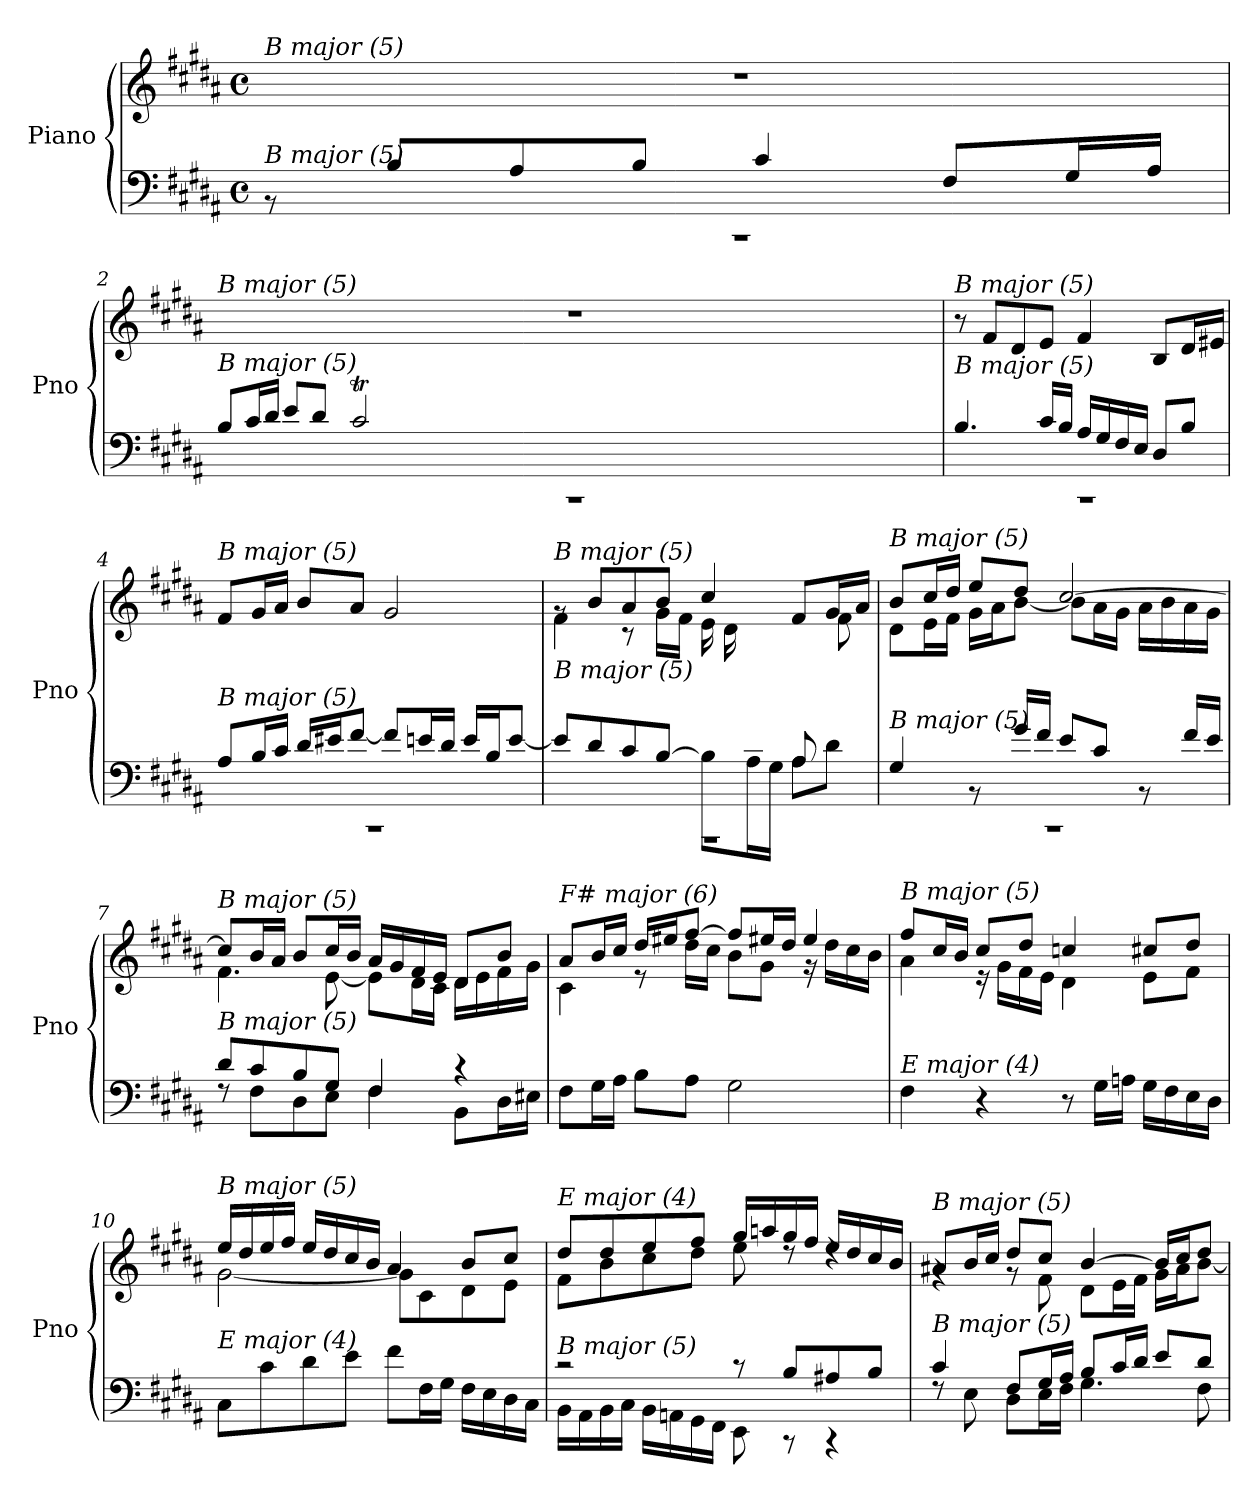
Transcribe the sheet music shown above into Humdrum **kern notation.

**kern	**kern
*part1	*part1
*staff2	*staff1
*I"Piano	*
*I'Pno	*
*clefF4	*clefG2
*k[f#c#g#d#a#]	*k[f#c#g#d#a#]
*M4/4	*M4/4
*met(c)	*met(c)
=1	=1
*^	*
!	!	!LO:TX:i:t=B major (5)
!LO:TX:i:t=B major (5)	!	!
1rCC	8r	1r
.	8B/L	.
.	8A#/	.
.	8B/J	.
.	4c#/	.
.	8F#/L	.
.	16G#/L	.
.	16A#/JJ	.
!!LO:LB:g=z
=2	=2	=2
*	*^	*^
!	!	!	!LO:TX:i:t=B major (5)	!
!LO:TX:i:t=B major (5)	!	!	!	!
1rCC	2ryy	8B/L	1r	2ryy
.	.	16c#/L	.	.
.	.	16d#/JJ	.	.
.	.	8e/L	.	.
.	.	8d#/J	.	.
.	64d#yy	2c#T/	.	2ryy
.	64c#yy	.	.	.
.	64d#yy	.	.	.
.	64c#yy	.	.	.
.	64d#yy	.	.	.
.	64c#yy	.	.	.
.	64d#yy	.	.	.
.	64c#yy	.	.	.
.	64d#yy	.	.	.
.	64c#yy	.	.	.
.	64d#yy	.	.	.
.	64c#yy	.	.	.
.	64d#yy	.	.	.
.	64c#yy	.	.	.
.	64d#yy	.	.	.
.	64c#yy	.	.	.
.	64d#yy	.	.	.
.	64c#yy	.	.	.
.	64d#yy	.	.	.
.	64c#yy	.	.	.
.	64d#yy	.	.	.
.	64c#yy	.	.	.
.	64d#yy	.	.	.
.	64c#yy	.	.	.
.	64d#yy	.	.	.
.	64c#yy	.	.	.
.	64d#yy	.	.	.
.	64c#yy	.	.	.
.	64d#yy	.	.	.
.	64c#yy	.	.	.
.	64d#yy	.	.	.
.	64c#yy	.	.	.
*	*v	*v	*	*
*	*	*v	*v
!!LO:LB:g=z
=3	=3	=3
!	!	!LO:TX:i:t=B major (5)
!LO:TX:i:t=B major (5)	!	!
1rCC	4.B/	8r
.	.	8f#/L
.	.	8d#/
.	16c#/LL	8e/J
.	16B/JJ	.
.	16A#/LL	4f#/
.	16G#/	.
.	16F#/	.
.	16E/JJ	.
.	8D#/L	8B/L
.	8B/J	16d#/L
.	.	16e#Xi/JJ
=4	=4	=4
!	!	!LO:TX:i:t=B major (5)
!LO:TX:i:t=B major (5)	!	!
1rCC	8A#/L	8f#/L
.	16B/L	16g#/L
.	16c#/JJ	16a#/JJ
.	16d#/LL	8b/L
.	16e#Xi/J	.
.	[8f#/J	8a#/J
.	8f#/L]	2g#/
.	16en/L	.
.	16d#/JJ	.
.	16e/LL	.
.	16B/J	.
.	[8e/J	.
!!LO:LB:g=z
=5	=5	=5
*	*^	*^
!	!	!	!LO:TX:i:t=B major (5)	!
!LO:TX:i:t=B major (5)	!	!	!	!
2ryy	1rAAA	8e/L]	8rg	4f#\
.	.	8d#/	8b/L	.
.	.	8c#/	8a#/	8r
.	.	[8B/J	8b/J	16g#\LL
.	.	.	.	16f#\JJ
8ryy	.	8B\L]	4cc#/	16e\LL
.	.	.	.	16d#\
16c#/	.	16A#\L	.	4ryy
16B/JJ	.	16G#\JJ	.	.
8A#/L	.	8A#\L	8f#/L	.
8ryy	.	8d#\J	16g#/L	8f#\J
.	.	.	16a#/JJ	.
*	*v	*v	*	*
=6	=6	=6	=6
!	!	!LO:TX:i:t=B major (5)	!
!LO:TX:i:t=B major (5)	!	!	!
1rCC	4G#/	8b/L	8d#\L
.	.	16cc#/L	16e\L
.	.	16dd#/JJ	16f#\JJ
.	8r	8ee/L	16g#\LL
.	.	.	16a#\J
.	16g#/LL	8dd#/J	[8b\J
.	16f#/JJ	.	.
.	8e/L	[2cc#/	8b\L]
.	8c#/J	.	16a#\L
.	.	.	16g#\JJ
.	8r	.	16a#\LL
.	.	.	16b\
.	16f#/LL	.	16a#\
.	16e/JJ	.	16g#\JJ
=7	=7	=7	=7
!	!	!LO:TX:i:t=B major (5)	!
!LO:TX:i:t=B major (5)	!	!	!
8d#/L	8rF	8cc#/L]	4.f#\
8c#/	8F#\L	16b/L	.
.	.	16a#/JJ	.
8B/	8D#\	8b/L	.
8G#/J	8E\J	16cc#/L	[8e\
.	.	16b/JJ	.
4F#/	4F#\	16a#/LL	8e\L]
.	.	16g#/	.
.	.	16f#/	16d#\L
.	.	16e/JJ	16c#\JJ
4r	8BB\L	8d#/L	16d#\LL
.	.	.	16e\
.	16D#\L	8b/J	16f#\
.	16E#Xi\JJ	.	16g#\JJ
!!LO:LB:g=z	!!
=8	=8	=8	=8
!	!	!LO:TX:i:t=F# major (6)	!
!LO:TX:i:t=B major (5)	!	!	!
*v	*v	*	*
8F#\L	8a#/L	4c#\
16G#\L	16b/L	.
16A#\JJ	16cc#/JJ	.
8B\L	16dd#/LL	8r
.	16ee#X/J	.
8A#\J	[8ff#/J	16dd#\LL
.	.	16cc#\JJ
2G#\	8ff#/L]	8b\L
.	16ee#X/L	8g#\J
.	16dd#/JJ	.
.	4ee#/	16r
.	.	16dd#\LL
.	.	16cc#\
.	.	16b\JJ
=9	=9	=9
!	!LO:TX:i:t=B major (5)	!
!LO:TX:i:t=E major (4)	!	!
4F#\	8ff#/L	4a#\
.	16cc#/L	.
.	16b/JJ	.
4r	8cc#/L	16r
.	.	16g#\LL
.	8dd#/J	16f#\
.	.	16e\JJ
8r	4ccnj/	4d#\
16G#\LL	.	.
16An\JJ	.	.
16G#\LL	8cc#/L	8e\L
16F#\	.	.
16E\	8dd#/J	8f#\J
16D#\JJ	.	.
=10	=10	=10
!	!LO:TX:i:t=B major (5)	!
!LO:TX:i:t=E major (4)	!	!
8C#\L	16ee/LL	[2g#\
.	16dd#/	.
8c#\	16ee/	.
.	16ff#/JJ	.
8d#\	16ee/LL	.
.	16dd#/	.
8e\J	16cc#/	.
.	16b/JJ	.
8f#\L	4a#/	8g#\L]
16F#\L	.	8c#\
16G#\JJ	.	.
16F#\LL	8b/L	8d#\
16E\	.	.
16D#\	8cc#/J	8e\J
16C#\JJ	.	.
!!LO:PB:g=z	!!
=11	=11	=11
*^	*	*
!	!	!LO:TX:i:t=E major (4)	!
!LO:TX:i:t=B major (5)	!	!	!
2r	16BB\LL	8dd#/L	8f#\L
.	16AA#\	.	.
.	16BB\	8dd#/	8b\
.	16C#\JJ	.	.
.	16BB\LL	8ee/	8cc#\
.	16AAn\	.	.
.	16GG#\	8ff#/J	8dd#\J
.	16FF#\JJ	.	.
8r	8EE\	16gg#/LL	8ee\
.	.	16aan/	.
8B/L	8r	16gg#/	8rdd
.	.	16ff#/JJ	.
8A#X/	4r	16ee/LL	4rdd
.	.	16dd#/	.
8B/J	.	16cc#/	.
.	.	16b/JJ	.
=12	=12	=12	=12
!	!	!LO:TX:i:t=B major (5)	!
!LO:TX:i:t=B major (5)	!	!	!
4c#/	8rF	8a#X/L	4rg
.	8E\	16b/L	.
.	.	16cc#/JJ	.
8F#/L	8D#\L	8dd#/L	8rg
16G#/L	16E\L	8cc#/J	8f#\
16A#/JJ	16F#\JJ	.	.
8B/L	4.G#\	[4b/	8d#\L
16c#/L	.	.	16e\L
16d#/JJ	.	.	16f#\JJ
8e/L	.	16b/LL]	16g#\LL
.	.	16cc#/J	16a#\J
8d#/J	8F#\	8dd#/J	[8b\J
*v	*v	*	*
*	*v	*v
=	=
*-	*-
